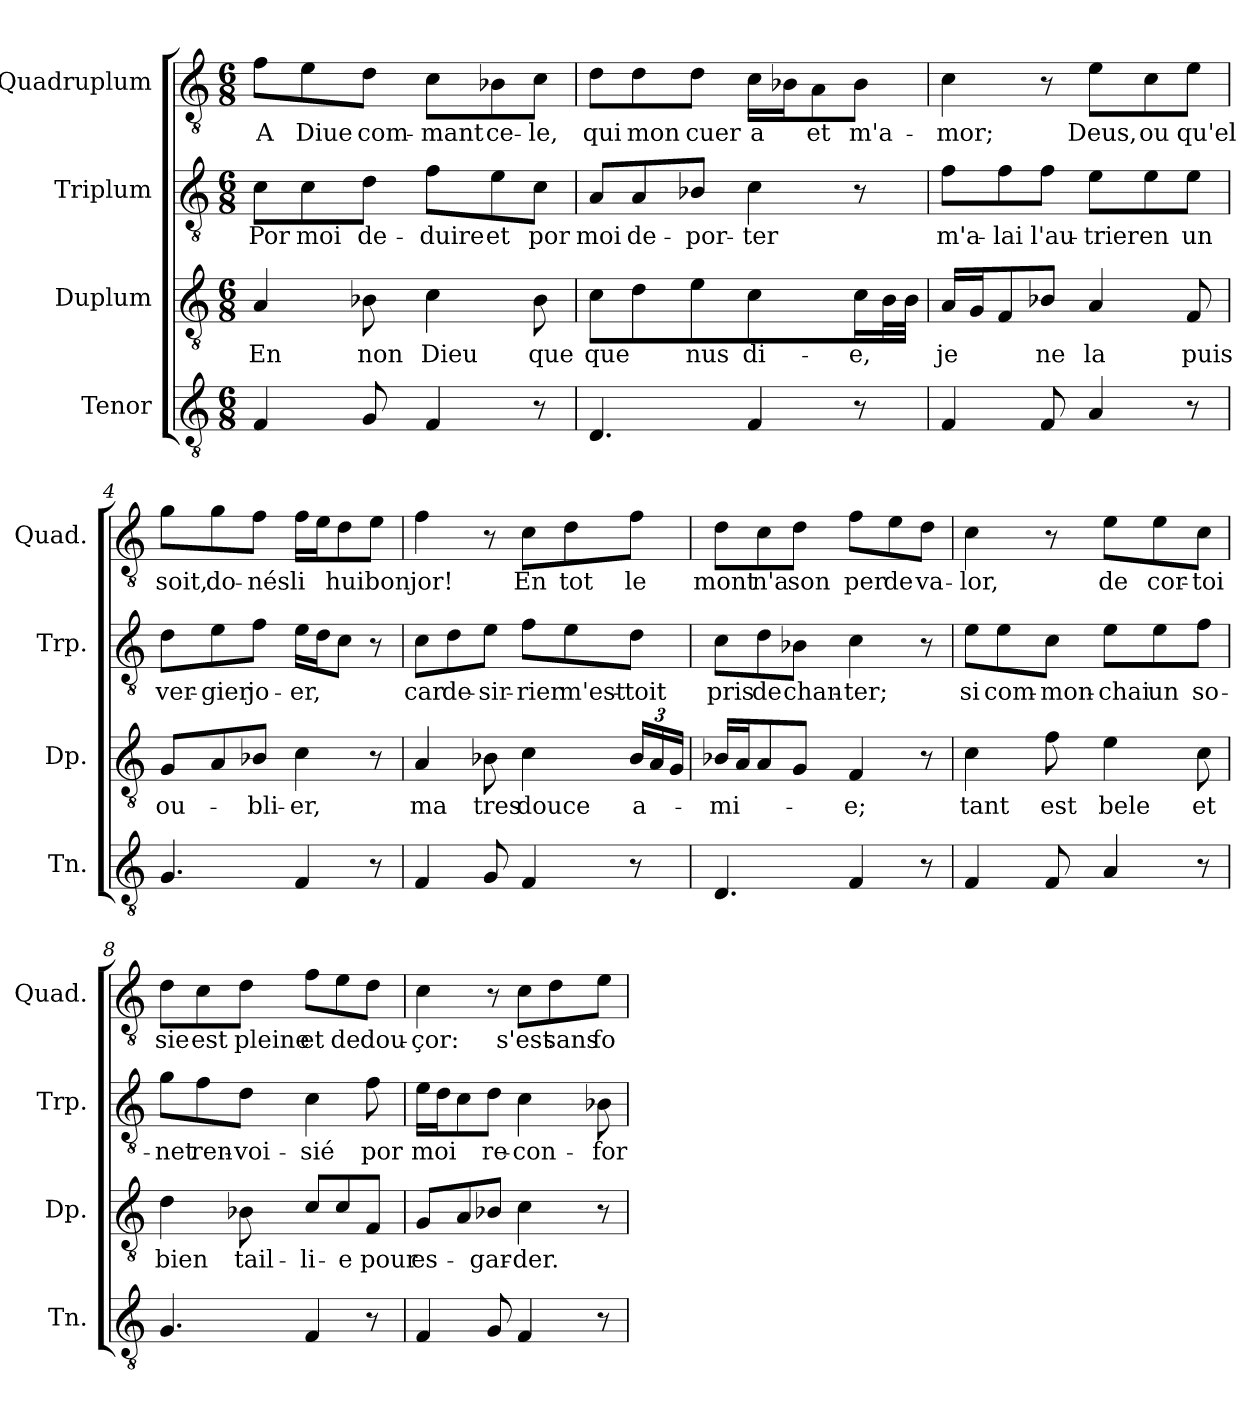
**kern	**kern	**text	**kern	**text	**kern	**text
*part4	*part3	*part3	*part2	*part2	*part1	*part1
*staff4	*staff3	*staff3	*staff2	*staff2	*staff1	*staff1
*I"Tenor	*I"Duplum	*	*I"Triplum	*	*I"Quadruplum	*
*I'Tn.	*I'Dp.	*	*I'Trp.	*	*I'Quad.	*
*clefGv2	*clefGv2	*	*clefGv2	*	*clefGv2	*
*k[]	*k[]	*	*k[]	*	*k[]	*
*M6/8	*M6/8	*	*M6/8	*	*M6/8	*
=1	=1	=1	=1	=1	=1	=1
!	!	!LO:LY:b	!	!LO:LY:b	!	!LO:LY:b
4F/	4A/	En	8c\L	Por	8f\L	A
!	!	!	!	!LO:LY:b	!	!LO:LY:b
.	.	.	8c\	moi	8e\	Diue
!	!	!LO:LY:b	!	!LO:LY:b	!	!LO:LY:b
8G/	8B-i\	non	8d\J	de-	8d\J	com-
!	!	!LO:LY:b	!	!LO:LY:b	!	!LO:LY:b
4F/	4c\	Dieu	8f\L	-duire	8c\L	-mant
!	!	!	!	!LO:LY:b	!	!LO:LY:b
.	.	.	8e\	et	8B-i\	ce-
!	!	!LO:LY:b	!	!LO:LY:b	!	!LO:LY:b
8r	8B-i\	que	8c\J	por	8c\J	-le,
=2	=2	=2	=2	=2	=2	=2
!	!	!LO:LY:b	!	!LO:LY:b	!	!LO:LY:b
4.D/	8c\L	que	8A/L	moi	8d\L	qui
!	!	!	!	!LO:LY:b	!	!LO:LY:b
.	8d\	.	8A/	de-	8d\	mon
!	!	!LO:LY:b	!	!LO:LY:b	!	!LO:LY:b
.	8e\J	nus	8B-i/J	-por-	8d\J	cuer
!	!	!LO:LY:b	!	!LO:LY:b	!	!LO:LY:b
4F/	4c\	di-	4c\	-ter	16c\LL	a
.	.	.	.	.	16B-i\J	.
!	!	!	!	!	!	!LO:LY:b
.	.	.	.	.	8A\	et
!	!	!LO:LY:b	!	!	!	!LO:LY:b
8r	16c\LL	-e,	8r	.	8B-i\J	m'a-
*	*tremolo	*	*	*	*	*
.	32B\	.	.	.	.	.
.	32B\JJJ	.	.	.	.	.
*	*Xtremolo	*	*	*	*	*
=3	=3	=3	=3	=3	=3	=3
!	!	!LO:LY:b	!	!LO:LY:b	!	!LO:LY:b
4F/	16A/LL	je	8f\L	m'a-	4c\	-mor;
.	16G/J	.	.	.	.	.
!	!	!	!	!LO:LY:b	!	!
.	8F/	.	8f\	-lai	.	.
!	!	!LO:LY:b	!	!LO:LY:b	!	!
8F/	8B-i/J	ne	8f\J	l'au-	8r	.
!	!	!LO:LY:b	!	!LO:LY:b	!	!LO:LY:b
4A/	4A/	la	8e\L	-trier	8e\L	Deus,
!	!	!	!	!LO:LY:b	!	!LO:LY:b
.	.	.	8e\	en	8c\	ou
!	!	!LO:LY:b	!	!LO:LY:b	!	!LO:LY:b
8r	8F/	puis	8e\J	un	8e\J	qu'el
!!LO:LB:g=z
=4	=4	=4	=4	=4	=4	=4
!	!	!LO:LY:b	!	!LO:LY:b	!	!LO:LY:b
4.G/	8G/L	ou-	8d\L	ver-	8g\L	soit,
!	!	!	!	!LO:LY:b	!	!LO:LY:b
.	8A/	.	8e\	-gier	8g\	do-
!	!	!LO:LY:b	!	!LO:LY:b	!	!LO:LY:b
.	8B-i/J	-bli-	8f\J	jo-	8f\J	-nés
!	!	!LO:LY:b	!	!LO:LY:b	!	!LO:LY:b
4F/	4c\	-er,	16e\LL	-er,	16f\LL	li
.	.	.	16d\J	.	16e\J	.
!	!	!	!	!	!	!LO:LY:b
.	.	.	8c\J	.	8d\	hui
!	!	!	!	!	!	!LO:LY:b
8r	8r	.	8r	.	8e\J	bon
=5	=5	=5	=5	=5	=5	=5
!	!	!LO:LY:b	!	!LO:LY:b	!	!LO:LY:b
4F/	4A/	ma	8c\L	car	4f\	jor!
!	!	!	!	!LO:LY:b	!	!
.	.	.	8d\	de-	.	.
!	!	!LO:LY:b	!	!LO:LY:b	!	!
8G/	8B-i\	tres	8e\J	-sir-	8r	.
!	!	!LO:LY:b	!	!LO:LY:b	!	!LO:LY:b
4F/	4c\	douce	8f\L	-rier	8c\L	En
!	!	!	!	!LO:LY:b	!	!LO:LY:b
.	.	.	8e\	m'est-	8d\	tot
*	*Xbrackettup	*	*	*	*	*
!	!	!LO:LY:b	!	!LO:LY:b	!	!LO:LY:b
8r	24B-i/LL	a-	8d\J	-toit	8f\J	le
.	24A/	.	.	.	.	.
.	24G/JJ	.	.	.	.	.
=6	=6	=6	=6	=6	=6	=6
!	!	!LO:LY:b	!	!LO:LY:b	!	!LO:LY:b
4.D/	16B-i/LL	-mi-	8c\L	pris	8d\L	mont
.	16A/J	.	.	.	.	.
!	!	!	!	!LO:LY:b	!	!LO:LY:b
.	8A/	.	8d\	de	8c\	n'a
!	!	!	!	!LO:LY:b	!	!LO:LY:b
.	8G/J	.	8B-X\J	chan-	8d\J	son
!	!	!LO:LY:b	!	!LO:LY:b	!	!LO:LY:b
4F/	4F/	-e;	4c\	-ter;	8f\L	per
!	!	!	!	!	!	!LO:LY:b
.	.	.	.	.	8e\	de
!	!	!	!	!	!	!LO:LY:b
8r	8r	.	8r	.	8d\J	va-
!!LO:PB:g=z
=7	=7	=7	=7	=7	=7	=7
!	!	!LO:LY:b	!	!LO:LY:b	!	!LO:LY:b
4F/	4c\	tant	8e\L	si	4c\	-lor,
!	!	!	!	!LO:LY:b	!	!
.	.	.	8e\	com-	.	.
!	!	!LO:LY:b	!	!LO:LY:b	!	!
8F/	8f\	est	8c\J	-mon-	8r	.
!	!	!LO:LY:b	!	!LO:LY:b	!	!LO:LY:b
4A/	4e\	bele	8e\L	-chai	8e\L	de
!	!	!	!	!LO:LY:b	!	!LO:LY:b
.	.	.	8e\	un	8e\	cor-
!	!	!LO:LY:b	!	!LO:LY:b	!	!LO:LY:b
8r	8c\	et	8f\J	so-	8c\J	-toi
=8	=8	=8	=8	=8	=8	=8
!	!	!LO:LY:b	!	!LO:LY:b	!	!LO:LY:b
4.G/	4d\	bien	8g\L	-net	8d\L	sie
!	!	!	!	!LO:LY:b	!	!LO:LY:b
.	.	.	8f\	ren-	8c\	est
!	!	!LO:LY:b	!	!LO:LY:b	!	!LO:LY:b
.	8B-i\	tail-	8d\J	-voi-	8d\J	pleine
!	!	!LO:LY:b	!	!LO:LY:b	!	!LO:LY:b
4F/	8c/L	-li-	4c\	-sié	8f\L	et
!	!	!LO:LY:b	!	!	!	!LO:LY:b
.	8c/	-e	.	.	8e\	de
!	!	!LO:LY:b	!	!LO:LY:b	!	!LO:LY:b
8r	8F/J	pour	8f\	por	8d\J	dou-
=9	=9	=9	=9	=9	=9	=9
!	!	!LO:LY:b	!	!LO:LY:b	!	!LO:LY:b
4F/	8G/L	es-	16e\LL	moi	4c\	-çor:
.	.	.	16d\J	.	.	.
.	8A/	.	8c\	.	.	.
!	!	!LO:LY:b	!	!LO:LY:b	!	!
8G/	8B-i/J	-gar-	8d\J	re-	8r	.
!	!	!LO:LY:b	!	!LO:LY:b	!	!LO:LY:b
4F/	4c\	-der.	4c\	-con-	8c\L	s'est
!	!	!	!	!	!	!LO:LY:b
.	.	.	.	.	8d\	sans
!	!	!	!	!LO:LY:b	!	!LO:LY:b
8r	8r	.	8B-i\	-for-	8e\J	fo-
=	=	=	=	=	=	=
*-	*-	*-	*-	*-	*-	*-
